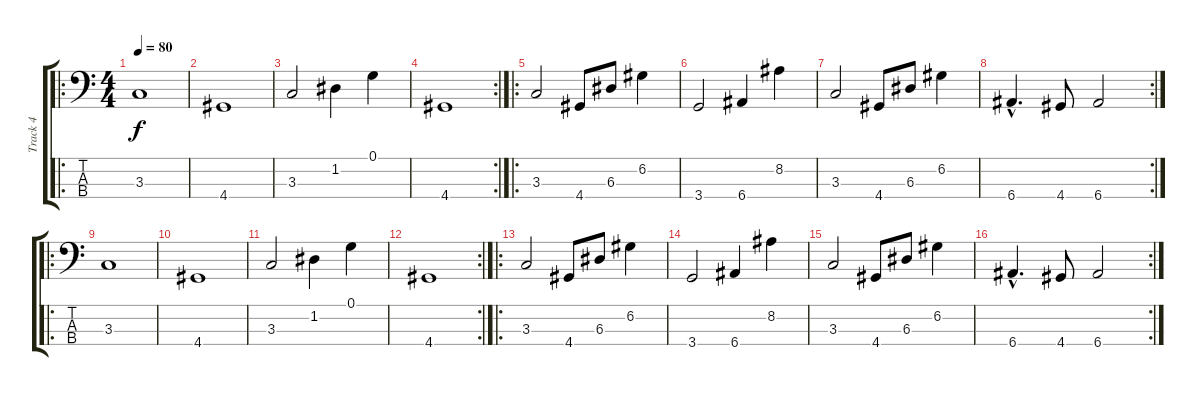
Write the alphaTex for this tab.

\track ("Track 4" "Track 4") {instrument electricbasspick}
\staff {score tabs}
\tuning (G2 D2 A1 E1) {hide}
\ro
\ts (4 4)
\tempo 80
\clef f4
\ks c
3.3.1{dy f} |
4.4.1 |
3.3.2 1.2.4 0.1.4 |
\rc 2
4.4.1 |
\ro
3.3.2 4.4.8 6.3.8 6.2.4 |
3.4.2 6.4.4 8.2.4 |
3.3.2 4.4.8 6.3.8 6.2.4 |
\rc 2
6.4{hac}.4{d} 4.4.8 6.4.2 |
\ro
3.3.1 |
4.4.1 |
3.3.2 1.2.4 0.1.4 |
\rc 2
4.4.1 |
\ro
3.3.2 4.4.8 6.3.8 6.2.4 |
3.4.2 6.4.4 8.2.4 |
3.3.2 4.4.8 6.3.8 6.2.4 |
\rc 2
6.4{hac}.4{d} 4.4.8 6.4.2
